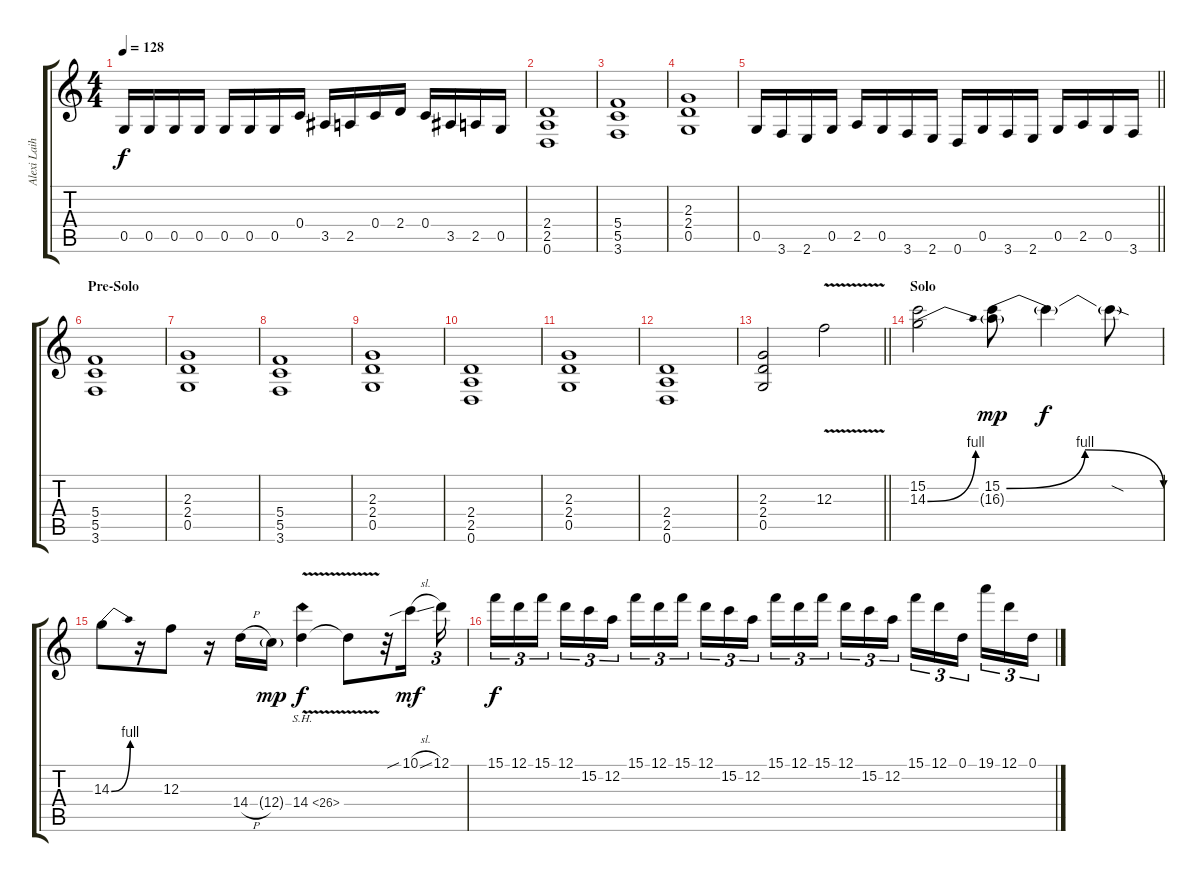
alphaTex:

\track ("Alexi Laiho" "Alexi Laih") {instrument overdrivenguitar}
\staff {score tabs}
\tuning (D4 A3 F3 C3 G2 D2) {hide}
\ts (4 4)
\tempo 128
\clef g2
\ks c
0.5.16{dy f} 0.5.16 0.5.16 0.5.16 0.5.16 0.5.16 0.5.16 0.4.16 3.5.16 2.5.16 0.4.16 2.4.16 0.4.16 3.5.16 2.5.16 0.5.16 |
(2.4 2.5 0.6).1 |
(5.4 5.5 3.6).1 |
(2.3 2.4 0.5).1 |
\barLineRight lightlight
0.5.16 3.6.16 2.6.16 0.5.16 2.5.16 0.5.16 3.6.16 2.6.16 0.6.16 0.5.16 3.6.16 2.6.16 0.5.16 2.5.16 0.5.16 3.6.16 |
\section ("" "Pre-Solo")
(5.4 5.5 3.6).1 |
(2.3 2.4 0.5).1 |
(5.4 5.5 3.6).1 |
(2.3 2.4 0.5).1 |
(2.4 2.5 0.6).1 |
(2.3 2.4 0.5).1 |
(2.4 2.5 0.6).1 |
\barLineRight lightlight
(2.3 2.4 0.5).2 12.3{v}.2 |
\section ("" "Solo")
(15.2 14.3{be (bend 0 0 60 4)}).2 (15.2{be (bendrelease 0 0 15 4 50 4 60 0)} 16.3{g}).8{dy mp} 15.2{t}.4{dy f} 15.2{sod t}.8 |
14.3{be (bend 0 0 60 4)}.8 r.16 12.3.8 r.16 14.4{h}.16 12.4{g}.16{dy mp} 14.4{sh 12 v}.4{dy f} 14.4{t}.8 r.32 10.1{sib sl}.16{dy mf} 12.1.16{tu (3 2)} |
15.1.16{tu (3 2) dy f} 12.1.16{tu (3 2)} 15.1.16{tu (3 2) beam splitsecondary} 12.1.16{tu (3 2)} 15.2.16{tu (3 2)} 12.2.16{tu (3 2)} 15.1.16{tu (3 2)} 12.1.16{tu (3 2)} 15.1.16{tu (3 2) beam splitsecondary} 12.1.16{tu (3 2)} 15.2.16{tu (3 2)} 12.2.16{tu (3 2)} 15.1.16{tu (3 2)} 12.1.16{tu (3 2)} 15.1.16{tu (3 2) beam splitsecondary} 12.1.16{tu (3 2)} 15.2.16{tu (3 2)} 12.2.16{tu (3 2)} 15.1.16{tu (3 2)} 12.1.16{tu (3 2)} 0.1.16{tu (3 2) beam splitsecondary} 19.1.16{tu (3 2)} 12.1.16{tu (3 2)} 0.1.16{tu (3 2)}
